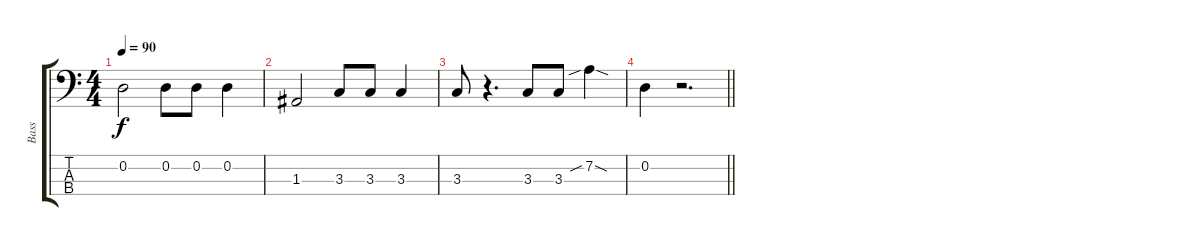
\track ("Bass" "Bass") {instrument electricbasspick}
\staff {score tabs}
\tuning (G2 D2 A1 E1) {hide}
\ts (4 4)
\tempo 90
\clef f4
\ks c
0.2.2{dy f} 0.2.8 0.2.8 0.2.4 |
1.3.2 3.3.8 3.3.8 3.3.4 |
3.3.8 r.4{d} 3.3.8 3.3.8 7.2{sib sod}.4 |
\barLineRight lightlight
0.2.4 r.2{d}
